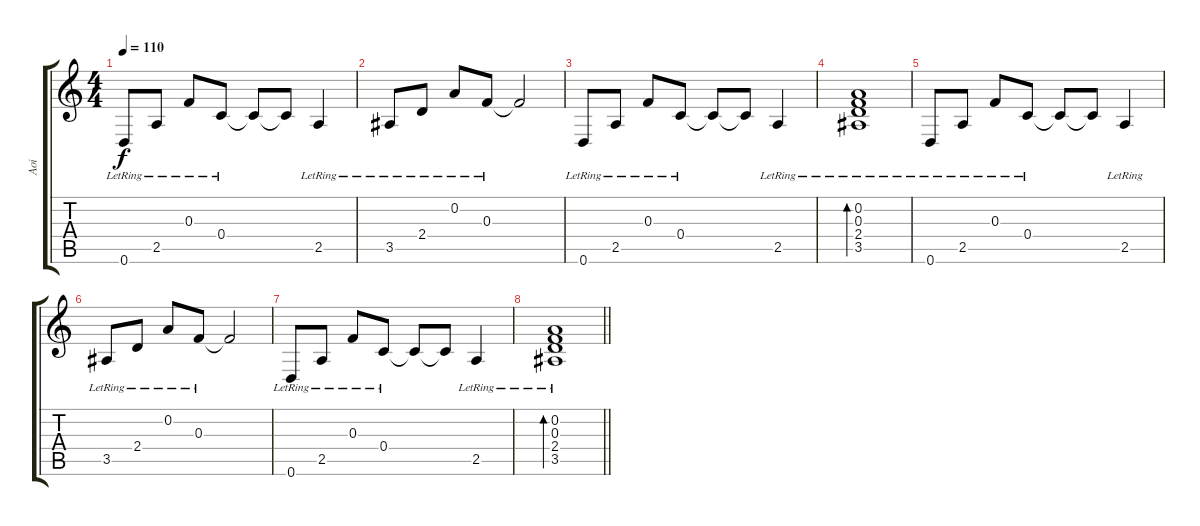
\track ("Aoi" "Aoi") {instrument acousticguitarsteel}
\staff {score tabs}
\tuning (D4 A3 F3 C3 G2 D2) {hide}
\ts (4 4)
\tempo 110
\clef g2
\ks c
0.6{lr}.8{dy f} 2.5{lr}.8 0.3{lr}.8 0.4{lr}.8 0.4{t}.8 0.4{t}.8 2.5{lr}.4 |
3.5{lr}.8 2.4{lr}.8 0.2{lr}.8 0.3{lr}.8 0.3{t}.2 |
0.6{lr}.8 2.5{lr}.8 0.3{lr}.8 0.4{lr}.8 0.4{t}.8 0.4{t}.8 2.5{lr}.4 |
(0.2{lr} 0.3{lr} 2.4{lr} 3.5{lr}).1{bd 240} |
0.6{lr}.8 2.5{lr}.8 0.3{lr}.8 0.4{lr}.8 0.4{t}.8 0.4{t}.8 2.5{lr}.4 |
3.5{lr}.8 2.4{lr}.8 0.2{lr}.8 0.3{lr}.8 0.3{t}.2 |
0.6{lr}.8 2.5{lr}.8 0.3{lr}.8 0.4{lr}.8 0.4{t}.8 0.4{t}.8 2.5{lr}.4 |
\barLineRight lightlight
(0.2{lr} 0.3{lr} 2.4{lr} 3.5{lr}).1{bd 240}
